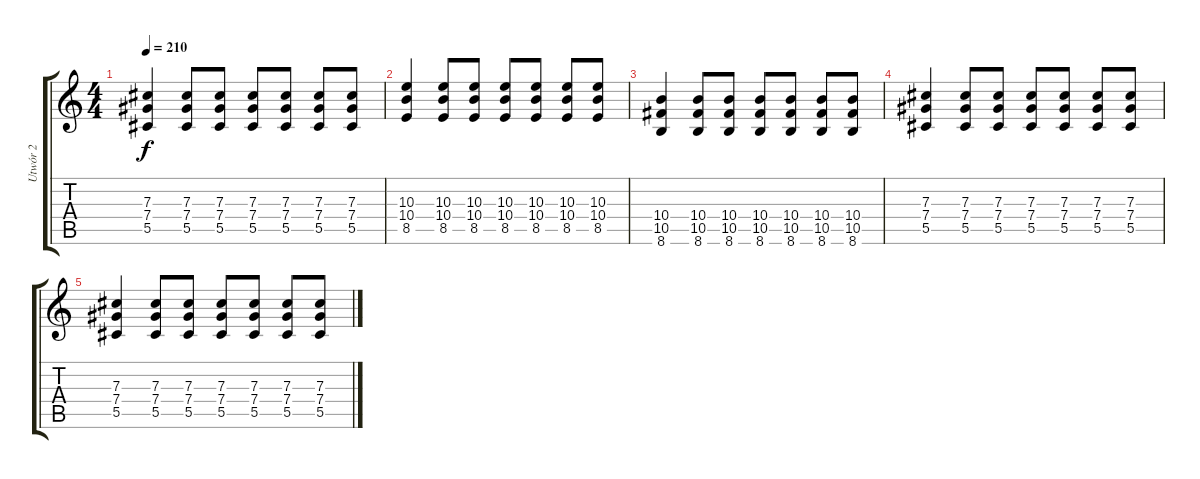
\track ("Utwór 2" "Utwór 2") {instrument distortionguitar}
\staff {score tabs}
\tuning (Eb4 Bb3 Gb3 Db3 Ab2 Eb2) {hide}
\ts (4 4)
\tempo 210
\clef g2
\ks c
(7.3 7.4 5.5).4{dy f} (7.3 7.4 5.5).8 (7.3 7.4 5.5).8 (7.3 7.4 5.5).8 (7.3 7.4 5.5).8 (7.3 7.4 5.5).8 (7.3 7.4 5.5).8 |
(10.3 10.4 8.5).4 (10.3 10.4 8.5).8 (10.3 10.4 8.5).8 (10.3 10.4 8.5).8 (10.3 10.4 8.5).8 (10.3 10.4 8.5).8 (10.3 10.4 8.5).8 |
(10.4 10.5 8.6).4 (10.4 10.5 8.6).8 (10.4 10.5 8.6).8 (10.4 10.5 8.6).8 (10.4 10.5 8.6).8 (10.4 10.5 8.6).8 (10.4 10.5 8.6).8 |
(7.3 7.4 5.5).4 (7.3 7.4 5.5).8 (7.3 7.4 5.5).8 (7.3 7.4 5.5).8 (7.3 7.4 5.5).8 (7.3 7.4 5.5).8 (7.3 7.4 5.5).8 |
(7.3 7.4 5.5).4 (7.3 7.4 5.5).8 (7.3 7.4 5.5).8 (7.3 7.4 5.5).8 (7.3 7.4 5.5).8 (7.3 7.4 5.5).8 (7.3 7.4 5.5).8
